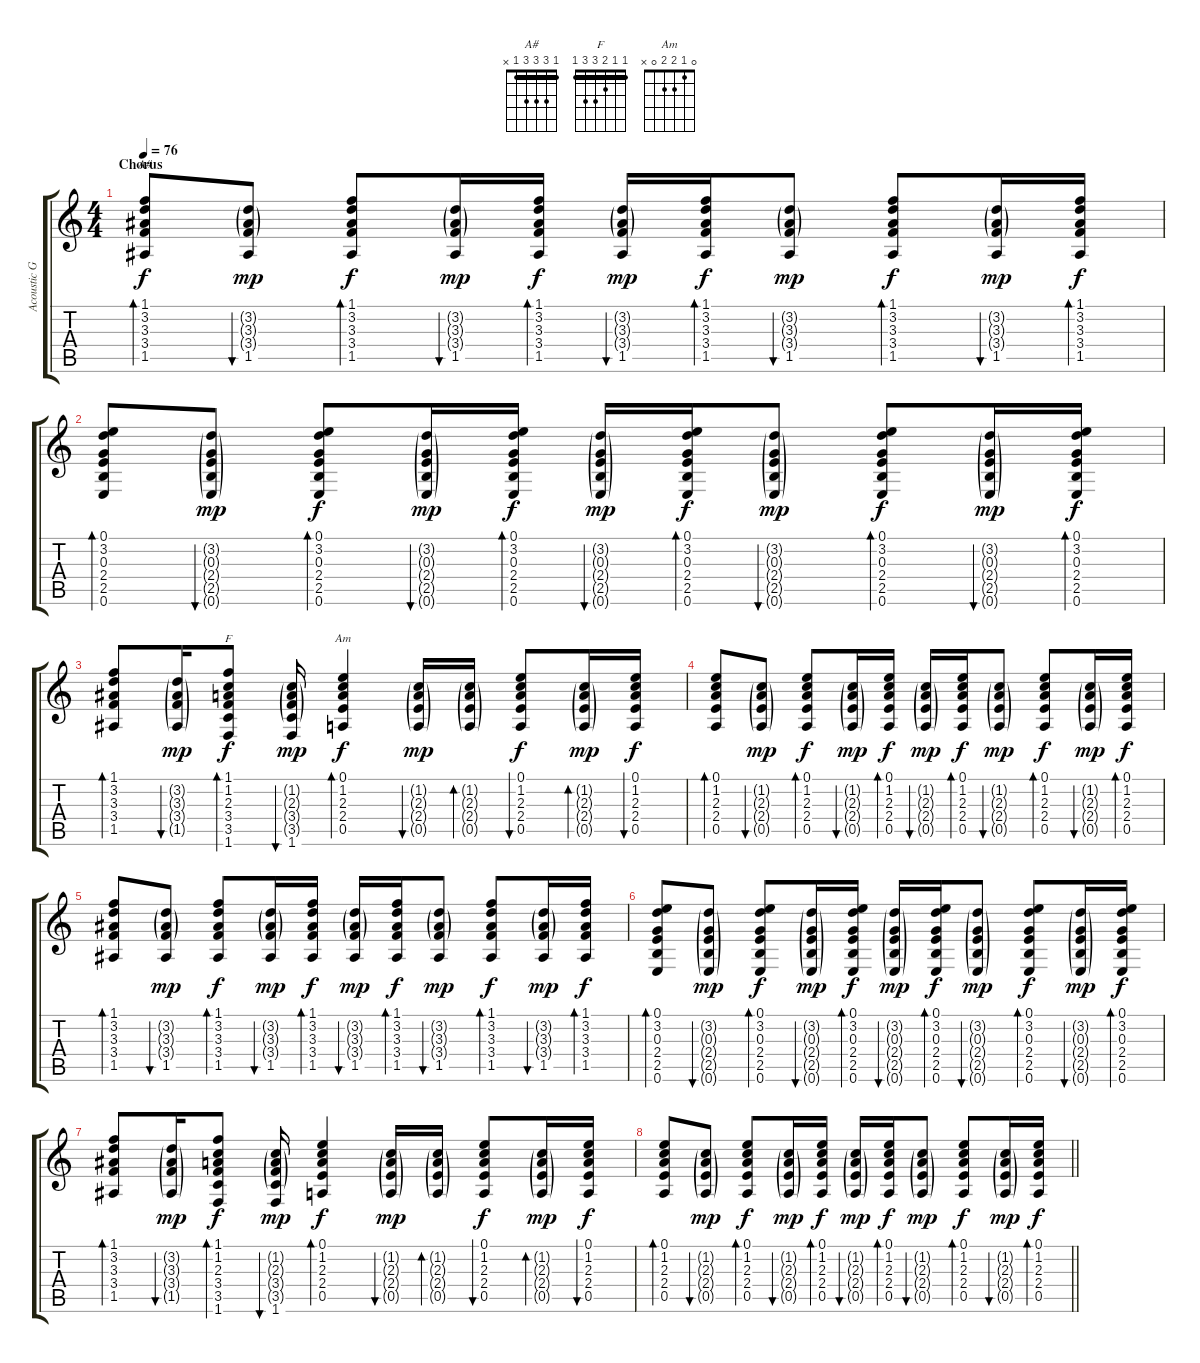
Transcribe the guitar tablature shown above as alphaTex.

\track ("Acoustic Guitar 1" "Acoustic G") {instrument acousticguitarsteel}
\staff {score tabs}
\tuning (E4 B3 G3 D3 A2 E2) {hide}
\chord ("A#" 1 3 3 3 1 x) {barre 1}
\chord ("F" 1 1 2 3 3 1) {barre 1}
\chord ("Am" 0 1 2 2 0 x)
\ts (4 4)
\section ("" "Chorus")
\tempo 76
\clef g2
\ks c
(1.1 3.2 3.3 3.4 1.5).8{bd 60 ch "A#" dy f} (3.2{g} 3.3{g} 3.4{g} 1.5).8{bu 60 dy mp} (1.1 3.2 3.3 3.4 1.5).8{bd 60 dy f} (3.2{g} 3.3{g} 3.4{g} 1.5).16{bu 60 dy mp} (1.1 3.2 3.3 3.4 1.5).16{bd 60 dy f} (3.2{g} 3.3{g} 3.4{g} 1.5).16{bu 60 dy mp} (1.1 3.2 3.3 3.4 1.5).16{bd 60 dy f} (3.2{g} 3.3{g} 3.4{g} 1.5).8{bu 60 dy mp} (1.1 3.2 3.3 3.4 1.5).8{bd 60 dy f} (3.2{g} 3.3{g} 3.4{g} 1.5).16{bu 60 dy mp} (1.1 3.2 3.3 3.4 1.5).16{bd 60 dy f} |
(0.1 3.2 0.3 2.4 2.5 0.6).8{bd 60} (3.2{g} 0.3{g} 2.4{g} 2.5{g} 0.6{g}).8{bu 60 dy mp} (0.1 3.2 0.3 2.4 2.5 0.6).8{bd 60 dy f} (3.2{g} 0.3{g} 2.4{g} 2.5{g} 0.6{g}).16{bu 60 dy mp} (0.1 3.2 0.3 2.4 2.5 0.6).16{bd 60 dy f} (3.2{g} 0.3{g} 2.4{g} 2.5{g} 0.6{g}).16{bu 60 dy mp} (0.1 3.2 0.3 2.4 2.5 0.6).16{bd 60 dy f} (3.2{g} 0.3{g} 2.4{g} 2.5{g} 0.6{g}).8{bu 60 dy mp} (0.1 3.2 0.3 2.4 2.5 0.6).8{bd 60 dy f} (3.2{g} 0.3{g} 2.4{g} 2.5{g} 0.6{g}).16{bu 60 dy mp} (0.1 3.2 0.3 2.4 2.5 0.6).16{bd 60 dy f} |
(1.1 3.2 3.3 3.4 1.5).8{bd 60} (3.2{g} 3.3{g} 3.4{g} 1.5{g}).16{bu 60 dy mp} (1.1 1.2 2.3 3.4 3.5 1.6).8{bd 60 ch "F" dy f} (1.2{g} 2.3{g} 3.4{g} 3.5{g} 1.6).16{bu 60 dy mp} (0.1 1.2 2.3 2.4 0.5).4{bd 60 ch "Am" dy f} (1.2{g} 2.3{g} 2.4{g} 0.5{g}).16{bu 60 dy mp} (1.2{g} 2.3{g} 2.4{g} 0.5{g}).16{bd 60} (0.1 1.2 2.3 2.4 0.5).8{bu 60 dy f} (1.2{g} 2.3{g} 2.4{g} 0.5{g}).16{bd 60 dy mp} (0.1 1.2 2.3 2.4 0.5).16{bu 60 dy f} |
(0.1 1.2 2.3 2.4 0.5).8{bd 60} (1.2{g} 2.3{g} 2.4{g} 0.5{g}).8{bu 60 dy mp} (0.1 1.2 2.3 2.4 0.5).8{bd 60 dy f} (1.2{g} 2.3{g} 2.4{g} 0.5{g}).16{bu 60 dy mp} (0.1 1.2 2.3 2.4 0.5).16{bd 60 dy f} (1.2{g} 2.3{g} 2.4{g} 0.5{g}).16{bu 60 dy mp} (0.1 1.2 2.3 2.4 0.5).16{bd 60 dy f} (1.2{g} 2.3{g} 2.4{g} 0.5{g}).8{bu 60 dy mp} (0.1 1.2 2.3 2.4 0.5).8{bd 60 dy f} (1.2{g} 2.3{g} 2.4{g} 0.5{g}).16{bu 60 dy mp} (0.1 1.2 2.3 2.4 0.5).16{bd 60 dy f} |
(1.1 3.2 3.3 3.4 1.5).8{bd 60} (3.2{g} 3.3{g} 3.4{g} 1.5).8{bu 60 dy mp} (1.1 3.2 3.3 3.4 1.5).8{bd 60 dy f} (3.2{g} 3.3{g} 3.4{g} 1.5).16{bu 60 dy mp} (1.1 3.2 3.3 3.4 1.5).16{bd 60 dy f} (3.2{g} 3.3{g} 3.4{g} 1.5).16{bu 60 dy mp} (1.1 3.2 3.3 3.4 1.5).16{bd 60 dy f} (3.2{g} 3.3{g} 3.4{g} 1.5).8{bu 60 dy mp} (1.1 3.2 3.3 3.4 1.5).8{bd 60 dy f} (3.2{g} 3.3{g} 3.4{g} 1.5).16{bu 60 dy mp} (1.1 3.2 3.3 3.4 1.5).16{bd 60 dy f} |
(0.1 3.2 0.3 2.4 2.5 0.6).8{bd 60} (3.2{g} 0.3{g} 2.4{g} 2.5{g} 0.6{g}).8{bu 60 dy mp} (0.1 3.2 0.3 2.4 2.5 0.6).8{bd 60 dy f} (3.2{g} 0.3{g} 2.4{g} 2.5{g} 0.6{g}).16{bu 60 dy mp} (0.1 3.2 0.3 2.4 2.5 0.6).16{bd 60 dy f} (3.2{g} 0.3{g} 2.4{g} 2.5{g} 0.6{g}).16{bu 60 dy mp} (0.1 3.2 0.3 2.4 2.5 0.6).16{bd 60 dy f} (3.2{g} 0.3{g} 2.4{g} 2.5{g} 0.6{g}).8{bu 60 dy mp} (0.1 3.2 0.3 2.4 2.5 0.6).8{bd 60 dy f} (3.2{g} 0.3{g} 2.4{g} 2.5{g} 0.6{g}).16{bu 60 dy mp} (0.1 3.2 0.3 2.4 2.5 0.6).16{bd 60 dy f} |
(1.1 3.2 3.3 3.4 1.5).8{bd 60} (3.2{g} 3.3{g} 3.4{g} 1.5{g}).16{bu 60 dy mp} (1.1 1.2 2.3 3.4 3.5 1.6).8{bd 60 dy f} (1.2{g} 2.3{g} 3.4{g} 3.5{g} 1.6).16{bu 60 dy mp} (0.1 1.2 2.3 2.4 0.5).4{bd 60 dy f} (1.2{g} 2.3{g} 2.4{g} 0.5{g}).16{bu 60 dy mp} (1.2{g} 2.3{g} 2.4{g} 0.5{g}).16{bd 60} (0.1 1.2 2.3 2.4 0.5).8{bu 60 dy f} (1.2{g} 2.3{g} 2.4{g} 0.5{g}).16{bd 60 dy mp} (0.1 1.2 2.3 2.4 0.5).16{bu 60 dy f} |
\barLineRight lightlight
(0.1 1.2 2.3 2.4 0.5).8{bd 60} (1.2{g} 2.3{g} 2.4{g} 0.5{g}).8{bu 60 dy mp} (0.1 1.2 2.3 2.4 0.5).8{bd 60 dy f} (1.2{g} 2.3{g} 2.4{g} 0.5{g}).16{bu 60 dy mp} (0.1 1.2 2.3 2.4 0.5).16{bd 60 dy f} (1.2{g} 2.3{g} 2.4{g} 0.5{g}).16{bu 60 dy mp} (0.1 1.2 2.3 2.4 0.5).16{bd 60 dy f} (1.2{g} 2.3{g} 2.4{g} 0.5{g}).8{bu 60 dy mp} (0.1 1.2 2.3 2.4 0.5).8{bd 60 dy f} (1.2{g} 2.3{g} 2.4{g} 0.5{g}).16{bu 60 dy mp} (0.1 1.2 2.3 2.4 0.5).16{bd 60 dy f}
